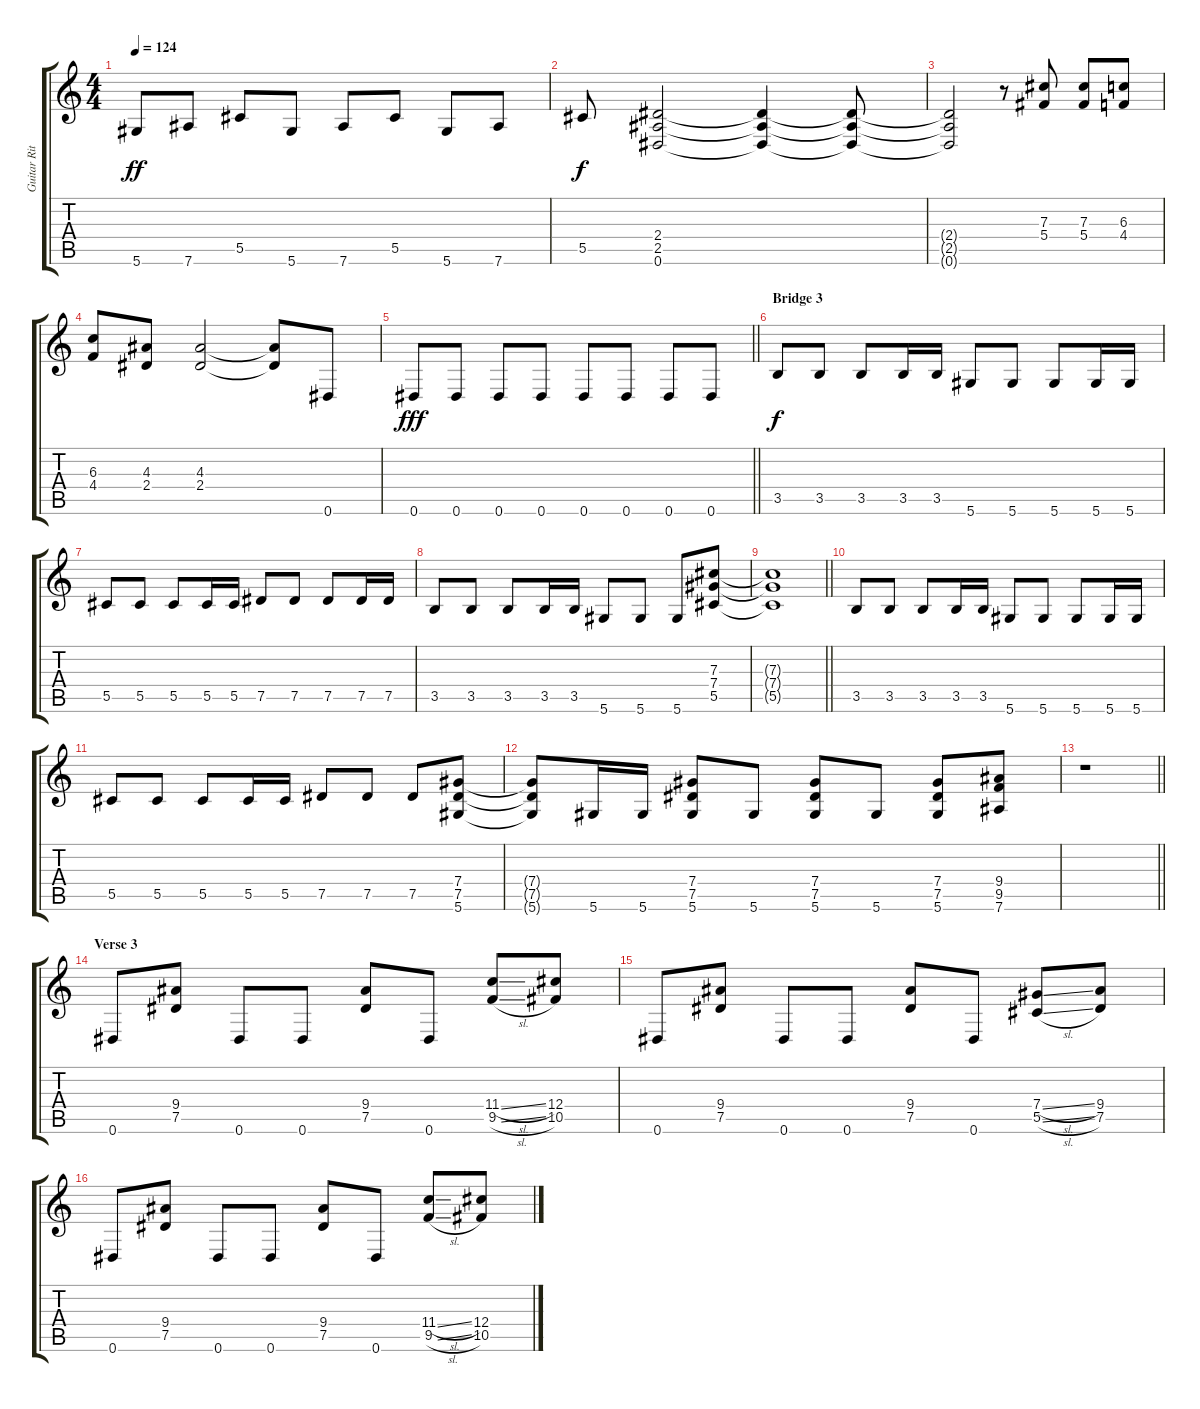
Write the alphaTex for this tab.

\track ("Guitar Rithm 1" "Guitar Rit") {instrument distortionguitar}
\staff {score tabs}
\tuning (Eb4 Bb3 Gb3 Db3 Ab2 Eb2) {hide}
\ts (4 4)
\tempo 124
\clef g2
\ks c
5.6.8{dy ff} 7.6.8 5.5.8 5.6.8 7.6.8 5.5.8 5.6.8 7.6.8 |
5.5.8{dy f} (2.4 2.5 0.6).2 (2.4{t} 2.5{t} 0.6{t}).4 (2.4{t} 2.5{t} 0.6{t}).8 |
(2.4{t} 2.5{t} 0.6{t}).2 r.8 (7.3 5.4).8 (7.3 5.4).8 (6.3 4.4).8 |
(6.3 4.4).8 (4.3 2.4).8 (4.3 2.4).2 (4.3{t} 2.4{t}).8 0.6.8 |
\barLineRight lightlight
0.6.8{dy fff volume 8} 0.6.8{volume 14} 0.6.8 0.6.8 0.6.8 0.6.8 0.6.8 0.6.8 |
\section ("" "Bridge 3")
3.5.8{dy f} 3.5.8 3.5.8 3.5.16 3.5.16 5.6.8 5.6.8 5.6.8 5.6.16 5.6.16 |
5.5.8 5.5.8 5.5.8 5.5.16 5.5.16 7.5.8 7.5.8 7.5.8 7.5.16 7.5.16 |
3.5.8 3.5.8 3.5.8 3.5.16 3.5.16 5.6.8 5.6.8 5.6.8 (7.3 7.4 5.5).8 |
\barLineRight lightlight
(7.3{t} 7.4{t} 5.5{t}).1 |
3.5.8 3.5.8 3.5.8 3.5.16 3.5.16 5.6.8 5.6.8 5.6.8 5.6.16 5.6.16 |
5.5.8 5.5.8 5.5.8 5.5.16 5.5.16 7.5.8 7.5.8 7.5.8 (7.4 7.5 5.6).8 |
(7.4{t} 7.5{t} 5.6{t}).8 5.6.16 5.6.16 (7.4 7.5 5.6).8 5.6.8 (7.4 7.5 5.6).8 5.6.8 (7.4 7.5 5.6).8 (9.4 9.5 7.6).8 |
\barLineRight lightlight
r.1 |
\section ("" "Verse 3")
0.6.8 (9.4 7.5).8 0.6.8 0.6.8 (9.4 7.5).8 0.6.8 (11.4{sl} 9.5{sl}).8 (12.4 10.5).8 |
0.6.8 (9.4 7.5).8 0.6.8 0.6.8 (9.4 7.5).8 0.6.8 (7.4{sl} 5.5{sl}).8 (9.4 7.5).8 |
0.6.8 (9.4 7.5).8 0.6.8 0.6.8 (9.4 7.5).8 0.6.8 (11.4{sl} 9.5{sl}).8 (12.4 10.5).8
